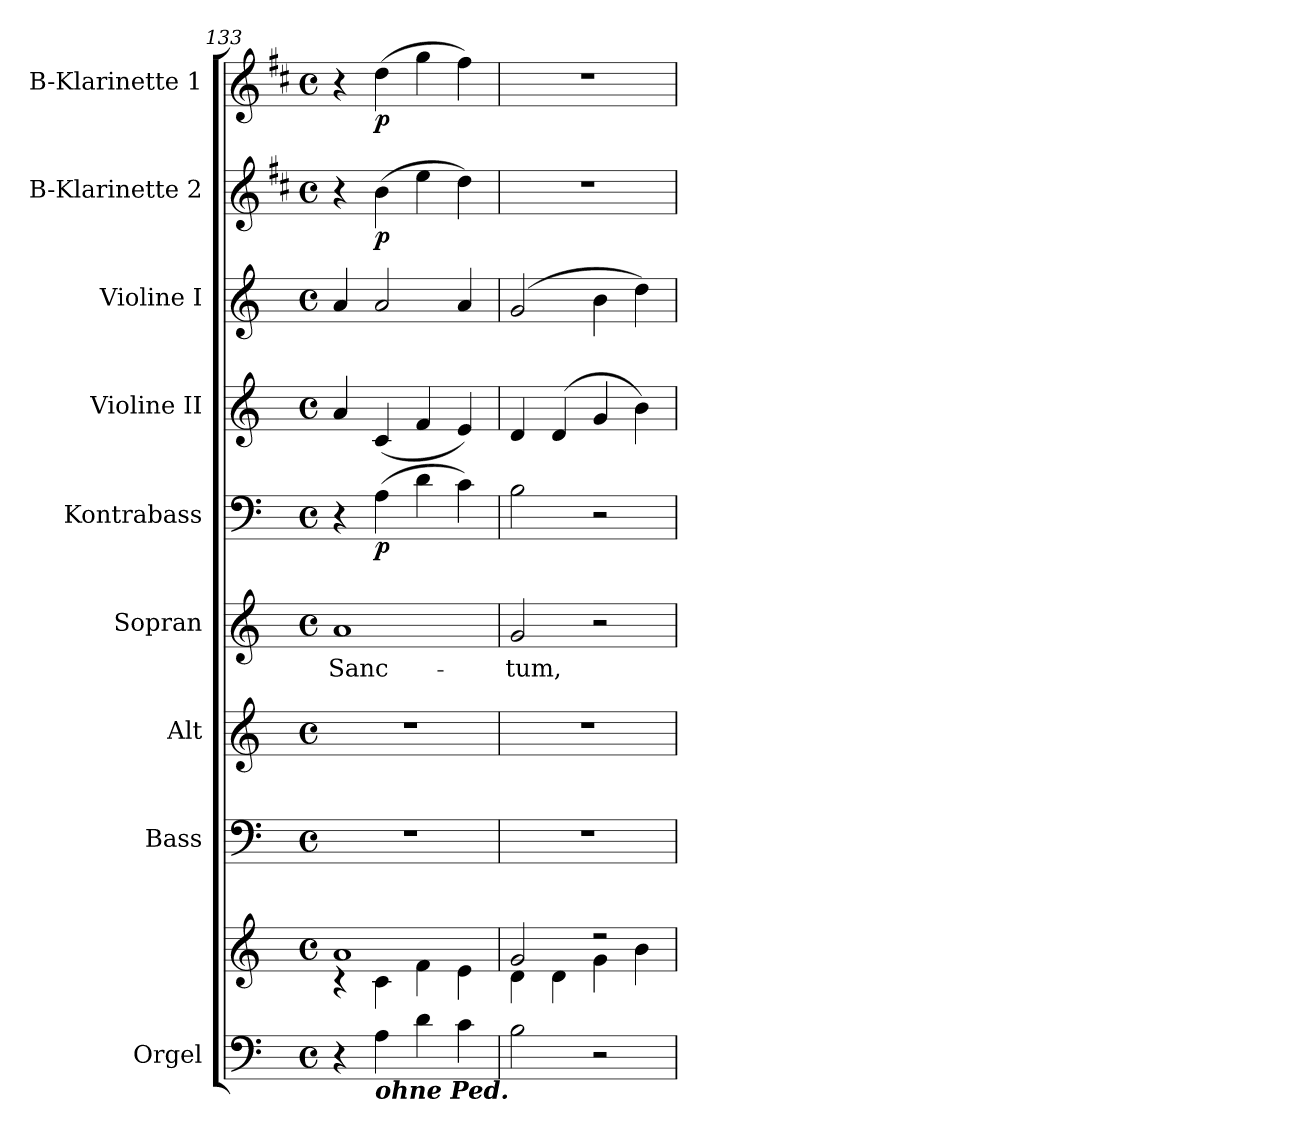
**kern	**kern	**kern	**kern	**kern	**text	**kern	**dynam	**kern	**kern	**kern	**dynam	**kern	**dynam
*part9	*part9	*part8	*part7	*part6	*part6	*part5	*part5	*part4	*part3	*part2	*part2	*part1	*part1
*staff10	*staff9	*staff8	*staff7	*staff6	*staff6	*staff5	*staff5	*staff4	*staff3	*staff2	*staff2	*staff1	*staff1
*I"Orgel	*	*I"Bass	*I"Alt	*I"Sopran	*	*I"Kontrabass	*	*I"Violine II	*I"Violine I	*I"B-Klarinette 2	*	*I"B-Klarinette 1	*
*I'Org.	*	*I'B.	*I'A.	*I'S.	*	*I'Kb.	*	*I'Vl. II	*I'Vl. I	*I'B Kl. 2	*	*I'B Kl. 1	*
*clefF4	*clefG2	*clefF4	*clefG2	*clefG2	*	*clefF4	*	*clefG2	*clefG2	*clefG2	*	*clefG2	*
*	*	*	*	*	*	*ITrd7c12	*	*	*	*ITrd1c2	*	*ITrd1c2	*
*k[]	*k[]	*k[]	*k[]	*k[]	*	*k[]	*	*k[]	*k[]	*k[]	*	*k[]	*
*C:	*C:	*C:	*C:	*C:	*	*C:	*	*C:	*C:	*C:	*	*C:	*
*M4/4	*M4/4	*M4/4	*M4/4	*M4/4	*	*M4/4	*	*M4/4	*M4/4	*M4/4	*	*M4/4	*
*met(c)	*met(c)	*met(c)	*met(c)	*met(c)	*	*met(c)	*	*met(c)	*met(c)	*met(c)	*	*met(c)	*
=133	=133	=133	=133	=133	=133	=133	=133	=133	=133	=133	=133	=133	=133
*	*^	*	*	*	*	*	*	*	*	*	*	*	*
!	!	!	!	!	!	!LO:LY:b	!	!	!	!	!	!	!	!
4r	1a	4rc	1r	1r	1a	Sanc-	4r	.	4a/	4a/	4r	.	4r	.
!LO:TX:b:Bi:t=ohne Ped.	!	!	!	!	!	!	!	!	!	!	!	!	!	!
!	!	!	!	!	!	!	!	!LO:DY:b	!	!	!	!LO:DY:b	!	!LO:DY:b
4A\	.	4c\	.	.	.	.	(>4AA\	p	(<4c/	2a/	(>4a\	p	(>4cc\	p
4d\	.	4f\	.	.	.	.	4D\	.	4f/	.	4dd\	.	4ff\	.
4c\	.	4e\	.	.	.	.	4C\)	.	4e/)	4a/	4cc\)	.	4ee\)	.
=134	=134	=134	=134	=134	=134	=134	=134	=134	=134	=134	=134	=134	=134	=134
!	!	!	!	!	!	!LO:LY:b	!	!	!	!	!	!	!	!
2B\	2g/	4d\	1r	1r	2g/	-tum,	2BB\	.	4d/	(2g/	1r	.	1r	.
.	.	4d\	.	.	.	.	.	.	(>4d/	.	.	.	.	.
2r	2rdd	4g\	.	.	2r	.	2r	.	4g/	4b\	.	.	.	.
.	.	4b\	.	.	.	.	.	.	4b\)	4dd\)	.	.	.	.
*	*v	*v	*	*	*	*	*	*	*	*	*	*	*	*
=	=	=	=	=	=	=	=	=	=	=	=	=	=
*-	*-	*-	*-	*-	*-	*-	*-	*-	*-	*-	*-	*-	*-
